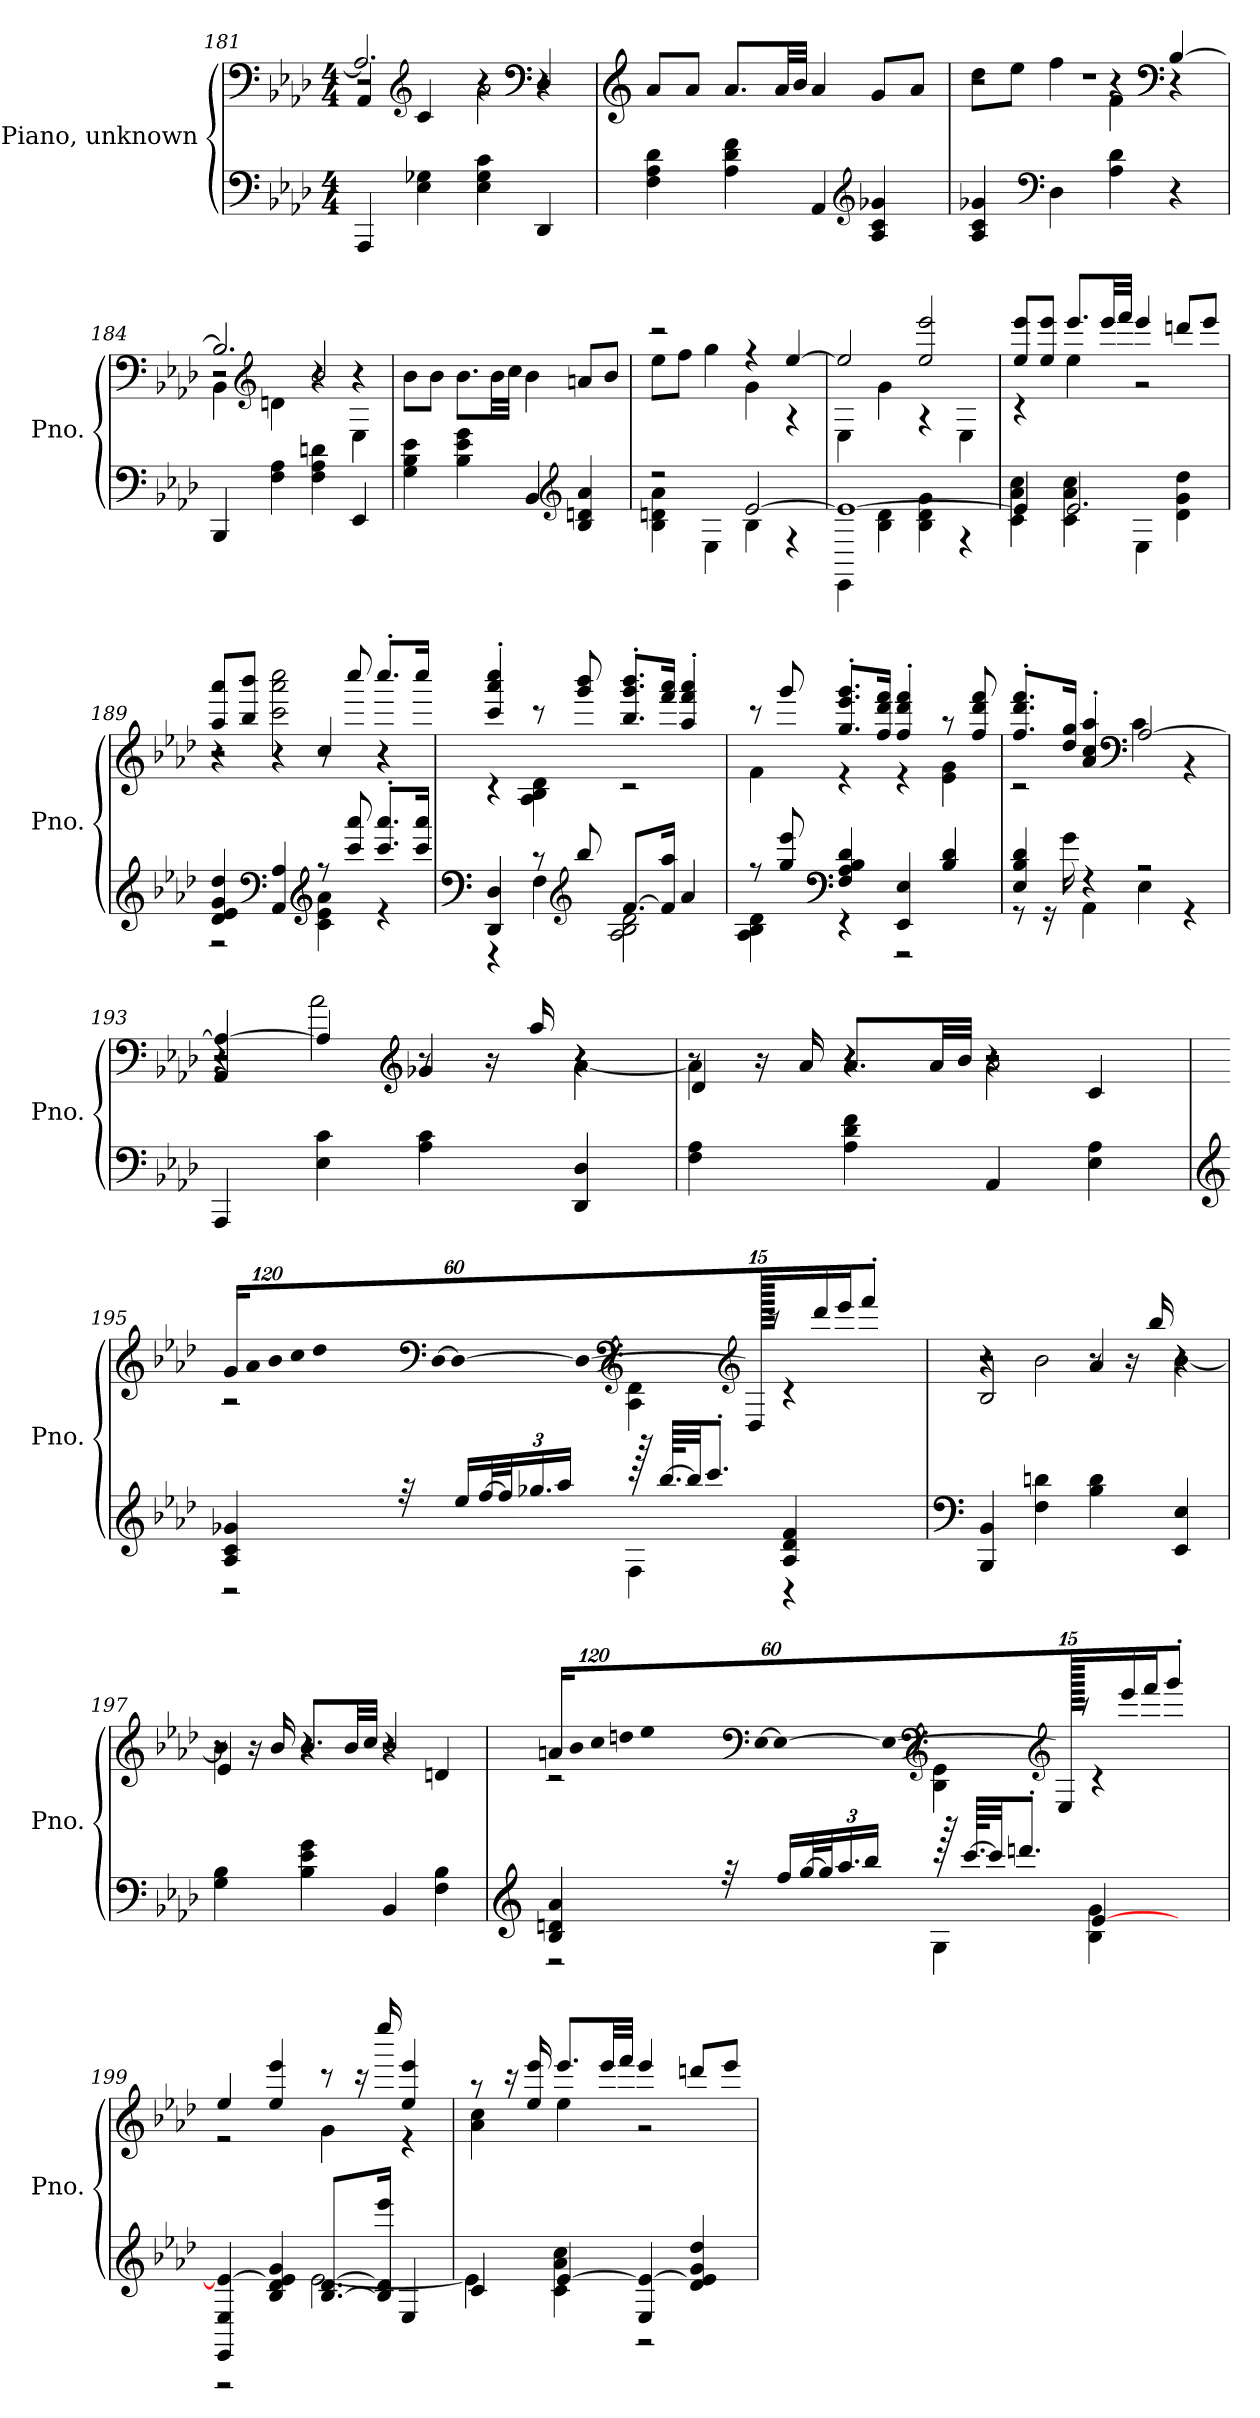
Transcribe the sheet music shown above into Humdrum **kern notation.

**kern	**kern
*part1	*part1
*staff2	*staff1
*I"Piano, unknown	*
*I'Pno.	*
*clefF4	*clefF4
*k[b-e-a-d-]	*k[b-e-a-d-]
*M4/4	*M4/4
=181	=181
*	*^
*	*	*^
4AAA-/	4AA-/	2r	2.A-/]
*	*clefG2	*	*
4E-\ 4G-X\	4c/	.	.
4E-\ 4G-\ 4c\	4r	2a-\	.
*	*clefF4	*	*
4DD-/	4D-/	.	4r
*	*v	*v	*v
!!LO:LB:g=z
=182	=182
*	*clefG2
4F\ 4A-\ 4d-\	8a-/L
.	8a-/J
4A-\ 4d-\ 4f\	8.a-/L
.	32a-/LL
.	32b-/JJJ
4AA-/	4a-/
*clefG2	*
4A-/ 4c/ 4g-X/	8g/L
.	8a-/J
=183	=183
*	*^
*	*	*^
4A-/ 4c/ 4g-X/	1r	8dd-\L	2r
.	.	8ee-\J	.
*clefF4	*	*	*
4D-\	.	4ff\	.
4A-\ 4d-\	.	4f\	4r
*	*clefF4	*	*
4r	.	4r	[4B-/
=184	=184	=184	=184
4BBB-/	2r	4BB-\	2.B-/]
*	*clefG2	*	*
4F\ 4A-\	.	4dn\	.
4F\ 4A-\ 4dn\	2b-/	4r	.
4EE-/	.	4E-\	4r
*	*v	*v	*v
=185	=185
4G\ 4B-\ 4e-\	8b-\L
.	8b-\J
4B-\ 4e-\ 4g\	8.b-\L
.	32b-\LL
.	32cc\JJJ
4BB-/	4b-\
*clefG2	*
4B-/ 4dn/ 4a-/	8an/L
.	8b-/J
!!LO:LB:g=z
=186	=186
*^	*^
2r	4B-\ 4dn\ 4a-\	2r	8ee-\L
.	.	.	8ff\J
.	4E-\	.	4gg\
[2e-/	4B-\	4r	4g\
.	4r	[4ee-/	4r
=187	=187	=187	=187
1e-_	4EE-\	2ee-/]	4E-\
.	4B-\ 4d-\	.	4g\
.	4B-\ 4d-\ 4g\	2ee-/ 2eee-/	4r
.	4r	.	4E-\
=188	=188	=188	=188
4e-/]	4c\ 4a-\ 4cc\	8ee-/ 8eee-/L	4r
.	.	8ee-/ 8eee-/J	.
2.e-/	4c\ 4a-\ 4cc\	8.eee-/L	4ee-\
.	.	32eee-/LL	.
.	.	32fff/JJJ	.
.	4E-\	4eee-/	2r
.	4d-\ 4g\ 4dd-\	8dddn/L	.
.	.	8eee-/J	.
=189	=189	=189	=189
*	*	*	*^
4d-/ 4e-/ 4g/ 4dd-/	2r	8aa-/ 8aaa-/L	4r	2r
.	.	8bb-/ 8bbb-/J	.	.
*clefF4	*	*	*	*
4AA-/ 4A-/	.	4r	2ccc\ 2aaa-\ 2cccc\	.
*clefG2	*	*	*	*
8r	4c\ 4e-\ 4a-\	8r	.	4cc/
8ccc/ 8aaa-/	.	8cccc/	.	.
8.ccc/' 8.aaa-/'L	4r	8.cccc'/L	4r	4r
16ccc/ 16aaa-/Jk	.	16cccc/Jk	.	.
*	*	*v	*v	*v
!!LO:PB:g=z
=190	=190	=190
*clefF4	*	*
*	*	*^
4DD-/ 4D-/	4r	4ccc/' 4aaa-/' 4cccc/'	4r
8r	4F\	8r	4A-\ 4B-\ 4d-\
*clefG2	*	*	*
8bb-/	.	8ggg/ 8bbb-/	.
[8.f/L	2A-\ 2B-\ 2d-\	8.bb-/' 8.ggg/' 8.bbb-/'L	2r
16f/] 16aa-/Jk	.	16fff/ 16aaa-/Jk	.
4a-/	.	4aa-/' 4fff/' 4aaa-/'	.
=191	=191	=191	=191
8r	4A-\ 4B-\ 4d-\	8r	4f\
8gg/ 8eee-/	.	8ggg/	.
*clefF4	*	*	*
4F/ 4A-/ 4B-/ 4d-/	4r	8.gg/' 8.eee-/' 8.ggg/'L	4r
.	.	16ff/ 16ddd-/ 16fff/Jk	.
4EE-/ 4E-/	2r	4ff/' 4ddd-/' 4fff/'	4r
4B-/ 4d-/	.	8r	4e-\ 4g\
.	.	8ff/ 8ddd-/ 8fff/	.
=192	=192	=192	=192
4E-/ 4B-/ 4d-/	8r	8.ff/' 8.ddd-/' 8.fff/'L	2r
.	16r	.	.
.	16g\	16dd-/ 16gg/Jk	.
4r	4AA-\	4a-/' 4cc/' 4aa-/'	.
*	*	*clefF4	*
2r	4E-\	[2A-/	4c\
.	4r	.	4r
*v	*v	*	*
!!LO:LB:g=z
=193	=193	=193
*	*	*^
4AAA-/	4AA-/ 4A-/_	4r	2r
4E-\ 4c\	4A-/]	2a-\	.
*	*clefG2	*	*
4A-\ 4c\	8r	.	4g-X/
.	16r	.	.
.	16aa-/	.	.
4DD-/ 4D-/	4r	[4a-\	4r
=194	=194	=194	=194
4F\ 4A-\	8r	4a-\]	4d-/
.	16r	.	.
.	16a-/	.	.
4A-\ 4d-\ 4f\	8.a-/L	4r	4r
.	32a-/LL	.	.
.	32b-/JJJ	.	.
4AA-/	4r	2a-\	2r
4E-\ 4A-\	4c/	.	.
*	*v	*v	*v
!!LO:LB:g=z
=195	=195
*clefG2	*
*^	*
*	*	*Xbrackettup
!	!	!LO:N:vis=16
*	*	*^
4A-/ 4c/ 4g-X/	2r	1920%107g/LL	2r
!	!	!LO:N:vis=16	!
.	.	1920%107a-/	.
!	!	!LO:N:vis=16	!
.	.	1920%107b-/	.
!	!	!LO:N:vis=16	!
.	.	1920%107cc/	.
!	!	!LO:N:vis=32	!
.	.	1920%53dd-/JJk	.
*	*	*clefF4	*
32r	.	.	.
!	!	!LO:N:vis=32	!
.	.	[1920%53D-/KLL	.
!	!	!LO:N:vis=16	!
.	.	1920%107D-/J_	.
16ee-/LL	.	.	.
.	.	1920%319D-/_	.
[32ff/L	.	.	.
*Xbrackettup	*	*	*
48ff/J]	.	.	.
24.gg-X/	.	.	.
24aa-/JJ	.	.	.
*	*	*clefG2	*
128r	4F\	1920D-/]	4A-\ 4d-\
.	.	8r	.
[64.bb-/KLLL	.	.	.
32bb-/JJ]	.	.	.
8.ccc'/J	.	.	.
.	.	16ddd-/LL	.
.	.	16eee-/JJ	.
4A-/ 4d-/ 4f/	4r	.	4r
.	.	4fff'/	.
1920ryy	1920ryy	.	1920ryy
*v	*v	*	*
*	*v	*v
=196	=196
*clefF4	*
*	*^
*	*	*^
4BBB-/ 4BB-/	2r	4r	2B-/
4F\ 4dn\	.	2b-\	.
4B-\ 4d\	8r	.	4a-/
.	16r	.	.
.	16bb-/	.	.
4EE-/ 4E-/	4r	[4b-\	4r
!!LO:LB:g=z	!!	!!
=197	=197	=197	=197
4G\ 4B-\	8r	4b-\]	4e-/
.	16r	.	.
.	16b-/	.	.
4B-\ 4e-\ 4g\	8.b-/L	4r	4r
.	32b-/LL	.	.
.	32cc/JJJ	.	.
4BB-/	4r	2r	2b-/
4F\ 4B-\	4dn/	.	.
*	*v	*v	*v
=198	=198
*clefG2	*
*^	*
!	!	!LO:N:vis=16
*	*	*^
4B-/ 4dn/ 4a-/	2r	1920%107an/LL	2r
!	!	!LO:N:vis=16	!
.	.	1920%107b-/	.
!	!	!LO:N:vis=16	!
.	.	1920%107cc/	.
!	!	!LO:N:vis=16	!
.	.	1920%107ddn/	.
!	!	!LO:N:vis=32	!
.	.	1920%53ee-/JJk	.
*	*	*clefF4	*
32r	.	.	.
!	!	!LO:N:vis=32	!
.	.	[1920%53E-/KLL	.
!	!	!LO:N:vis=16	!
.	.	1920%107E-/J_	.
16ff/LL	.	.	.
.	.	1920%319E-/_	.
[32gg/L	.	.	.
48gg/J]	.	.	.
24.aa-/	.	.	.
24bb-/JJ	.	.	.
*	*	*clefG2	*
128r	4G\	1920E-/]	4B-\ 4e-\
.	.	8r	.
[64.ccc/KLLL	.	.	.
32ccc/JJ]	.	.	.
8.dddn'/J	.	.	.
.	.	16eee-/LL	.
.	.	16fff/JJ	.
[4e-/	4B-\ 4g\	.	4r
.	.	4ggg'/	.
1920ryy	1920ryy	.	1920ryy
!!LO:LB:g=z	!!
=199	=199	=199	=199
4EE-/ 4E-/ 4e-/_	2r	4ee-/	2r
4B-/ 4d-/ 4e-/] 4g/	.	4ee-/ 4eee-/	.
[8.B-/ [8.d-/L	[2e-\	8r	4g\
.	.	16r	.
16B-/] 16d-/] 16eee-/Jk	.	16eeee-/	.
4E-/	.	4ee-/ 4eee-/	4r
=200	=200	=200	=200
4c/	4e-\]	8r	4a-\ 4cc\
.	.	16r	.
.	.	16ee-/ 16eee-/	.
[4e-/	4c\ 4a-\ 4cc\	8.eee-/L	4ee-\
.	.	32eee-/LL	.
.	.	32fff/JJJ	.
4E-/ 4e-/_	2r	4eee-/	2r
4d-/ 4e-/] 4g/ 4dd-/	.	8dddn/L	.
.	.	8eee-/J	.
*v	*v	*	*
*	*v	*v
=	=
*-	*-
